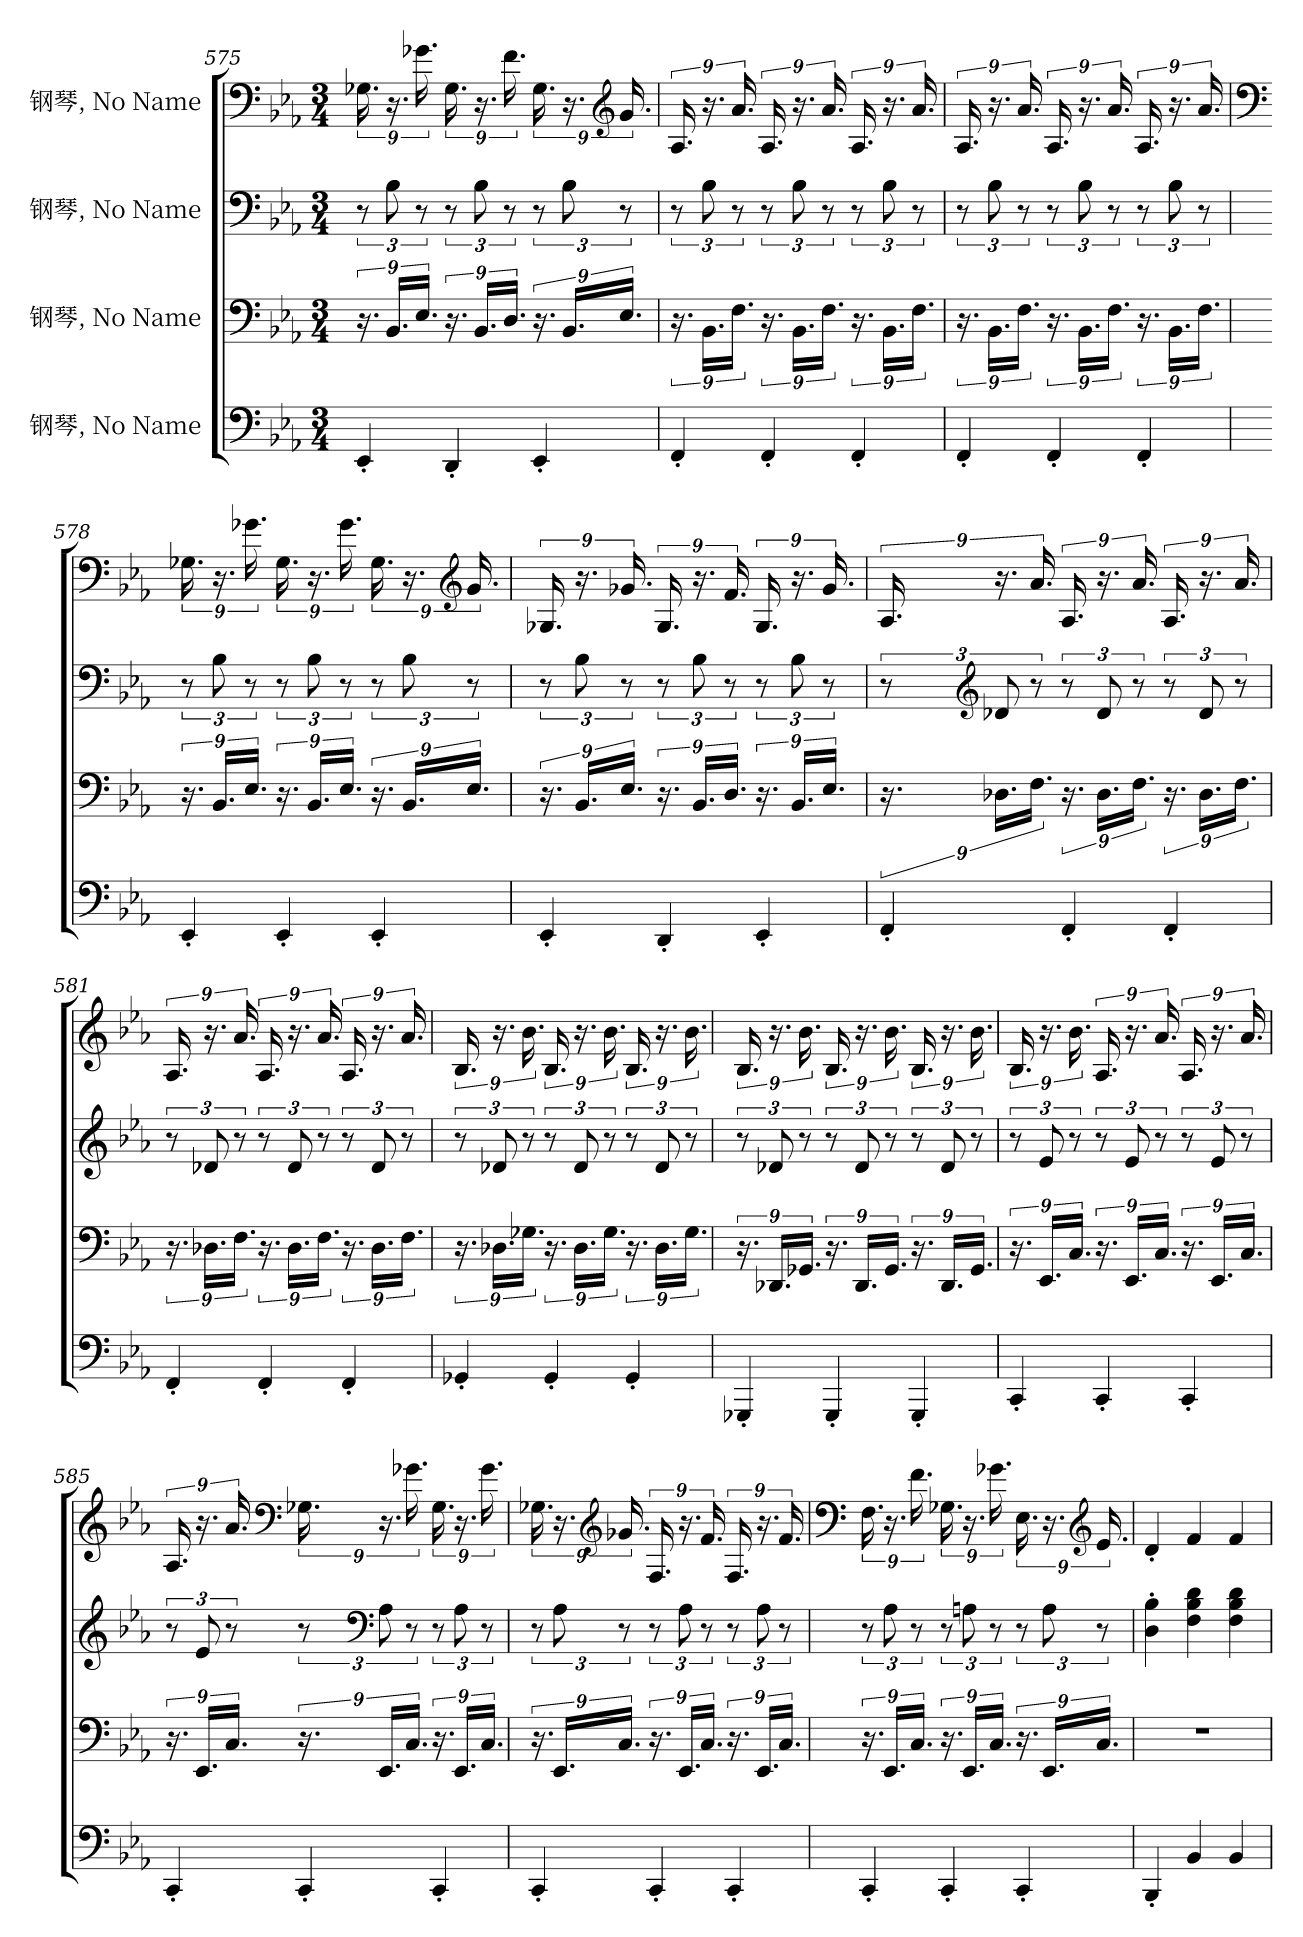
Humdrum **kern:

**kern	**kern	**kern	**kern
*part4	*part3	*part2	*part1
*staff4	*staff3	*staff2	*staff1
*I"钢琴, No Name	*I"钢琴, No Name	*I"钢琴, No Name	*I"钢琴, No Name
*clefF4	*clefF4	*clefF4	*clefF4
*k[b-e-a-]	*k[b-e-a-]	*k[b-e-a-]	*k[b-e-a-]
*M3/4	*M3/4	*M3/4	*M3/4
=575	=575	=575	=575
4EE-'/	18.r	12r	18.G-X\
.	18.BB-/LL	12B-\	18.r
.	18.E-/JJ	12r	18.g-X\
4DD'/	18.r	12r	18.G-\
.	18.BB-/LL	12B-\	18.r
.	18.D/JJ	12r	18.f\
4EE-'/	18.r	12r	18.G-\
.	18.BB-/LL	12B-\	18.r
*	*	*	*clefG2
.	18.E-/JJ	12r	18.g-/
!!LO:LB:g=z
=576	=576	=576	=576
4FF'/	18.r	12r	18.A-/
.	18.BB-\LL	12B-\	18.r
.	18.F\JJ	12r	18.a-/
4FF'/	18.r	12r	18.A-/
.	18.BB-\LL	12B-\	18.r
.	18.F\JJ	12r	18.a-/
4FF'/	18.r	12r	18.A-/
.	18.BB-\LL	12B-\	18.r
.	18.F\JJ	12r	18.a-/
=577	=577	=577	=577
4FF'/	18.r	12r	18.A-/
.	18.BB-\LL	12B-\	18.r
.	18.F\JJ	12r	18.a-/
4FF'/	18.r	12r	18.A-/
.	18.BB-\LL	12B-\	18.r
.	18.F\JJ	12r	18.a-/
4FF'/	18.r	12r	18.A-/
.	18.BB-\LL	12B-\	18.r
.	18.F\JJ	12r	18.a-/
!!LO:PB:g=z
=578	=578	=578	=578
*	*	*	*clefF4
4EE-'/	18.r	12r	18.G-X\
.	18.BB-/LL	12B-\	18.r
.	18.E-/JJ	12r	18.g-X\
4EE-'/	18.r	12r	18.G-\
.	18.BB-/LL	12B-\	18.r
.	18.E-/JJ	12r	18.g-\
4EE-'/	18.r	12r	18.G-\
.	18.BB-/LL	12B-\	18.r
*	*	*	*clefG2
.	18.E-/JJ	12r	18.g-/
=579	=579	=579	=579
4EE-'/	18.r	12r	18.G-X/
.	18.BB-/LL	12B-\	18.r
.	18.E-/JJ	12r	18.g-X/
4DD'/	18.r	12r	18.G-/
.	18.BB-/LL	12B-\	18.r
.	18.D/JJ	12r	18.f/
4EE-'/	18.r	12r	18.G-/
.	18.BB-/LL	12B-\	18.r
.	18.E-/JJ	12r	18.g-/
!!LO:LB:g=z
=580	=580	=580	=580
4FF'/	18.r	12r	18.A-/
*	*	*clefG2	*
.	18.D-X\LL	12d-X/	18.r
.	18.F\JJ	12r	18.a-/
4FF'/	18.r	12r	18.A-/
.	18.D-\LL	12d-/	18.r
.	18.F\JJ	12r	18.a-/
4FF'/	18.r	12r	18.A-/
.	18.D-\LL	12d-/	18.r
.	18.F\JJ	12r	18.a-/
=581	=581	=581	=581
4FF'/	18.r	12r	18.A-/
.	18.D-X\LL	12d-X/	18.r
.	18.F\JJ	12r	18.a-/
4FF'/	18.r	12r	18.A-/
.	18.D-\LL	12d-/	18.r
.	18.F\JJ	12r	18.a-/
4FF'/	18.r	12r	18.A-/
.	18.D-\LL	12d-/	18.r
.	18.F\JJ	12r	18.a-/
!!LO:LB:g=z
=582	=582	=582	=582
4GG-X'/	18.r	12r	18.B-/
.	18.D-X\LL	12d-X/	18.r
.	18.G-X\JJ	12r	18.b-\
4GG-'/	18.r	12r	18.B-/
.	18.D-\LL	12d-/	18.r
.	18.G-\JJ	12r	18.b-\
4GG-'/	18.r	12r	18.B-/
.	18.D-\LL	12d-/	18.r
.	18.G-\JJ	12r	18.b-\
=583	=583	=583	=583
4GGG-X'/	18.r	12r	18.B-/
.	18.DD-X/LL	12d-X/	18.r
.	18.GG-X/JJ	12r	18.b-\
4GGG-'/	18.r	12r	18.B-/
.	18.DD-/LL	12d-/	18.r
.	18.GG-/JJ	12r	18.b-\
4GGG-'/	18.r	12r	18.B-/
.	18.DD-/LL	12d-/	18.r
.	18.GG-/JJ	12r	18.b-\
!!LO:PB:g=z
=584	=584	=584	=584
4CC'/	18.r	12r	18.B-/
.	18.EE-/LL	12e-/	18.r
.	18.C/JJ	12r	18.b-\
4CC'/	18.r	12r	18.A-/
.	18.EE-/LL	12e-/	18.r
.	18.C/JJ	12r	18.a-/
4CC'/	18.r	12r	18.A-/
.	18.EE-/LL	12e-/	18.r
.	18.C/JJ	12r	18.a-/
=585	=585	=585	=585
4CC'/	18.r	12r	18.A-/
.	18.EE-/LL	12e-/	18.r
.	18.C/JJ	12r	18.a-/
*	*	*	*clefF4
4CC'/	18.r	12r	18.G-X\
*	*	*clefF4	*
.	18.EE-/LL	12A-\	18.r
.	18.C/JJ	12r	18.g-X\
4CC'/	18.r	12r	18.G-\
.	18.EE-/LL	12A-\	18.r
.	18.C/JJ	12r	18.g-\
!!LO:LB:g=z
=586	=586	=586	=586
4CC'/	18.r	12r	18.G-X\
.	18.EE-/LL	12A-\	18.r
*	*	*	*clefG2
.	18.C/JJ	12r	18.g-X/
4CC'/	18.r	12r	18.F/
.	18.EE-/LL	12A-\	18.r
.	18.C/JJ	12r	18.f/
4CC'/	18.r	12r	18.F/
.	18.EE-/LL	12A-\	18.r
.	18.C/JJ	12r	18.f/
=587	=587	=587	=587
*	*	*	*clefF4
4CC'/	18.r	12r	18.F\
.	18.EE-/LL	12A-\	18.r
.	18.C/JJ	12r	18.f\
4CC'/	18.r	12r	18.G-X\
.	18.EE-/LL	12An\	18.r
.	18.C/JJ	12r	18.g-X\
4CC'/	18.r	12r	18.E-\
.	18.EE-/LL	12A\	18.r
*	*	*	*clefG2
.	18.C/JJ	12r	18.e-/
=588	=588	=588	=588
*	*	*	*MM196
4BBB-'/	2.r	4D\' 4B-\'	4d'/
4BB-/	.	4F\ 4B-\ 4d\	4f/
4BB-/	.	4F\ 4B-\ 4d\	4f/
=	=	=	=
*-	*-	*-	*-
